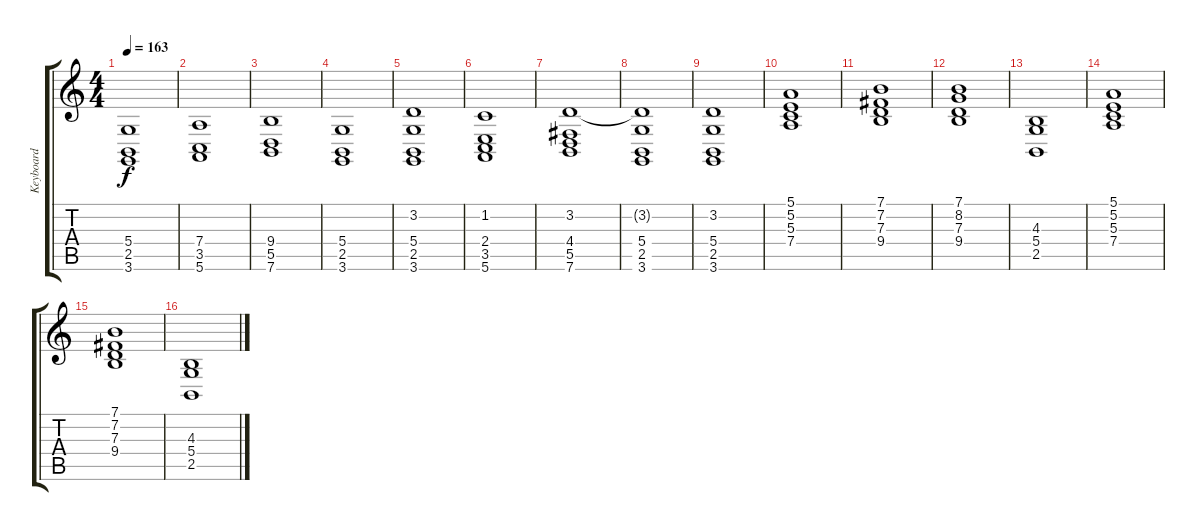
\track ("Keyboard" "Keyboard") {instrument electricpiano1}
\staff {score tabs}
\tuning (E4 B3 G3 D3 A2 E2) {hide}
\ts (4 4)
\tempo 163
\clef g2
\ks c
(5.4 2.5 3.6).1{dy f} |
(7.4 3.5 5.6).1 |
(9.4 5.5 7.6).1 |
(5.4 2.5 3.6).1 |
(3.2 5.4 2.5 3.6).1 |
(1.2 2.4 3.5 5.6).1 |
(3.2 4.4 5.5 7.6).1 |
(3.2{t} 5.4 2.5 3.6).1 |
(3.2 5.4 2.5 3.6).1 |
(5.1 5.2 5.3 7.4).1 |
(7.1 7.2 7.3 9.4).1 |
(7.1 8.2 7.3 9.4).1 |
(4.3 5.4 2.5).1 |
(5.1 5.2 5.3 7.4).1 |
(7.1 7.2 7.3 9.4).1 |
(4.3 5.4 2.5).1
